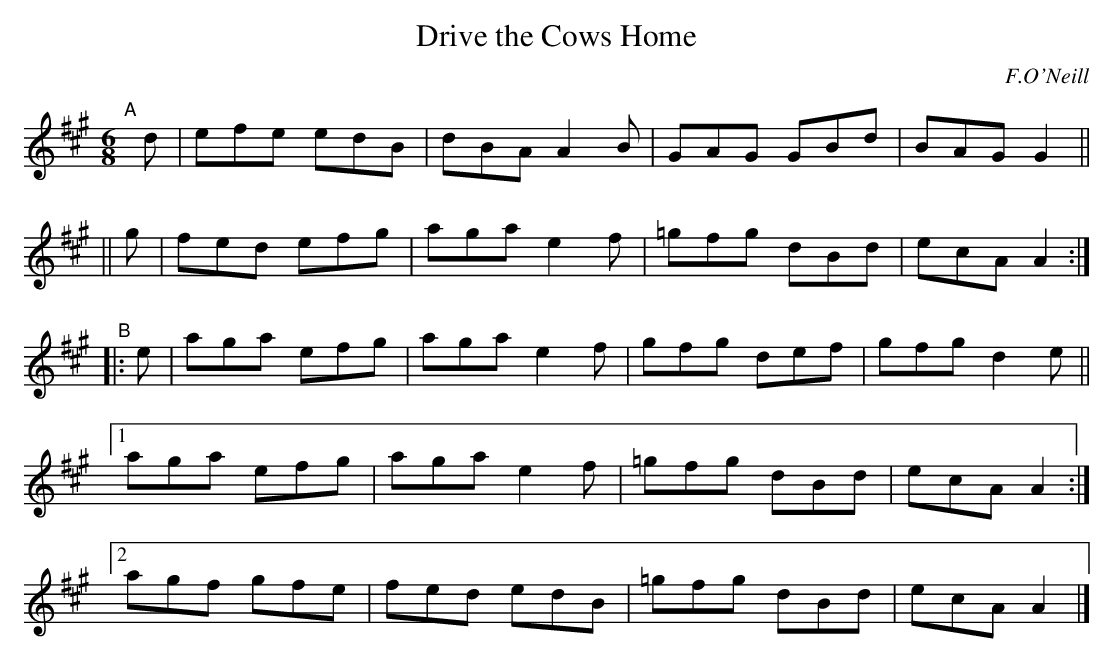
X:1
T: Drive the Cows Home
O: F.O'Neill
M: 6/8
L: 1/8
K: A
"A"\
[|]d | efe edB | dBA A2B |  GAG GBd | BAG G2 ||
|| g | fed efg | aga e2f | =gfg dBd | ecA A2 :|
"^B"|: e \
|  aga efg | aga e2f | gfg def | gfg d2e ||
[1 aga efg | aga e2f | =gfg dBd | ecA A2 :|
[2 agf gfe | fed edB | =gfg dBd | ecA A2 |]
